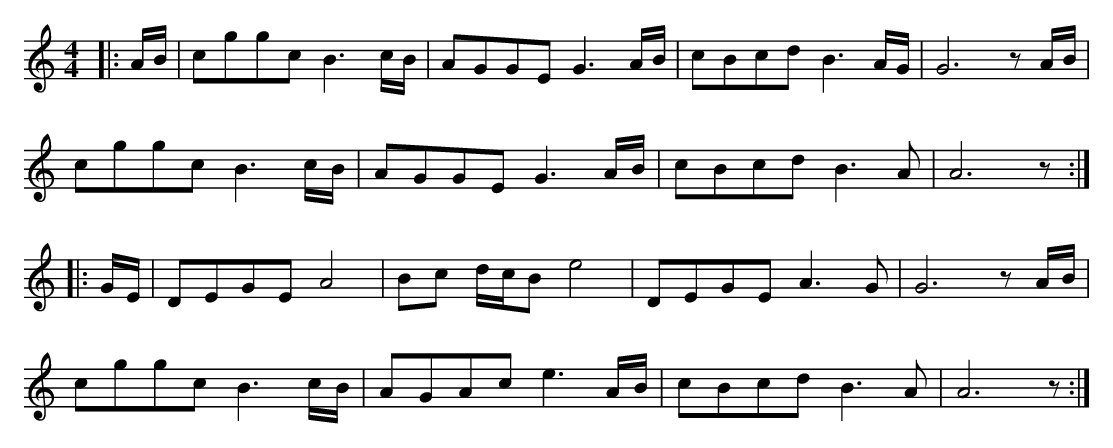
X:1
M:4/4
K:Amin
|:A/B/|cggc B3 c/B/|AGGE G3 A/B/|cBcd B3 A/G/|G6 zA/B/|
cggc B3 c/B/|AGGE G3 A/B/|cBcd B3 A|A6 z:|
|:G/E/|DEGE A4|Bc d/c/B e4|DEGE A3 G|G6 zA/B/|
cggc B3 c/B/|AGAc e3 A/B/|cBcd B3 A|A6 z:|
